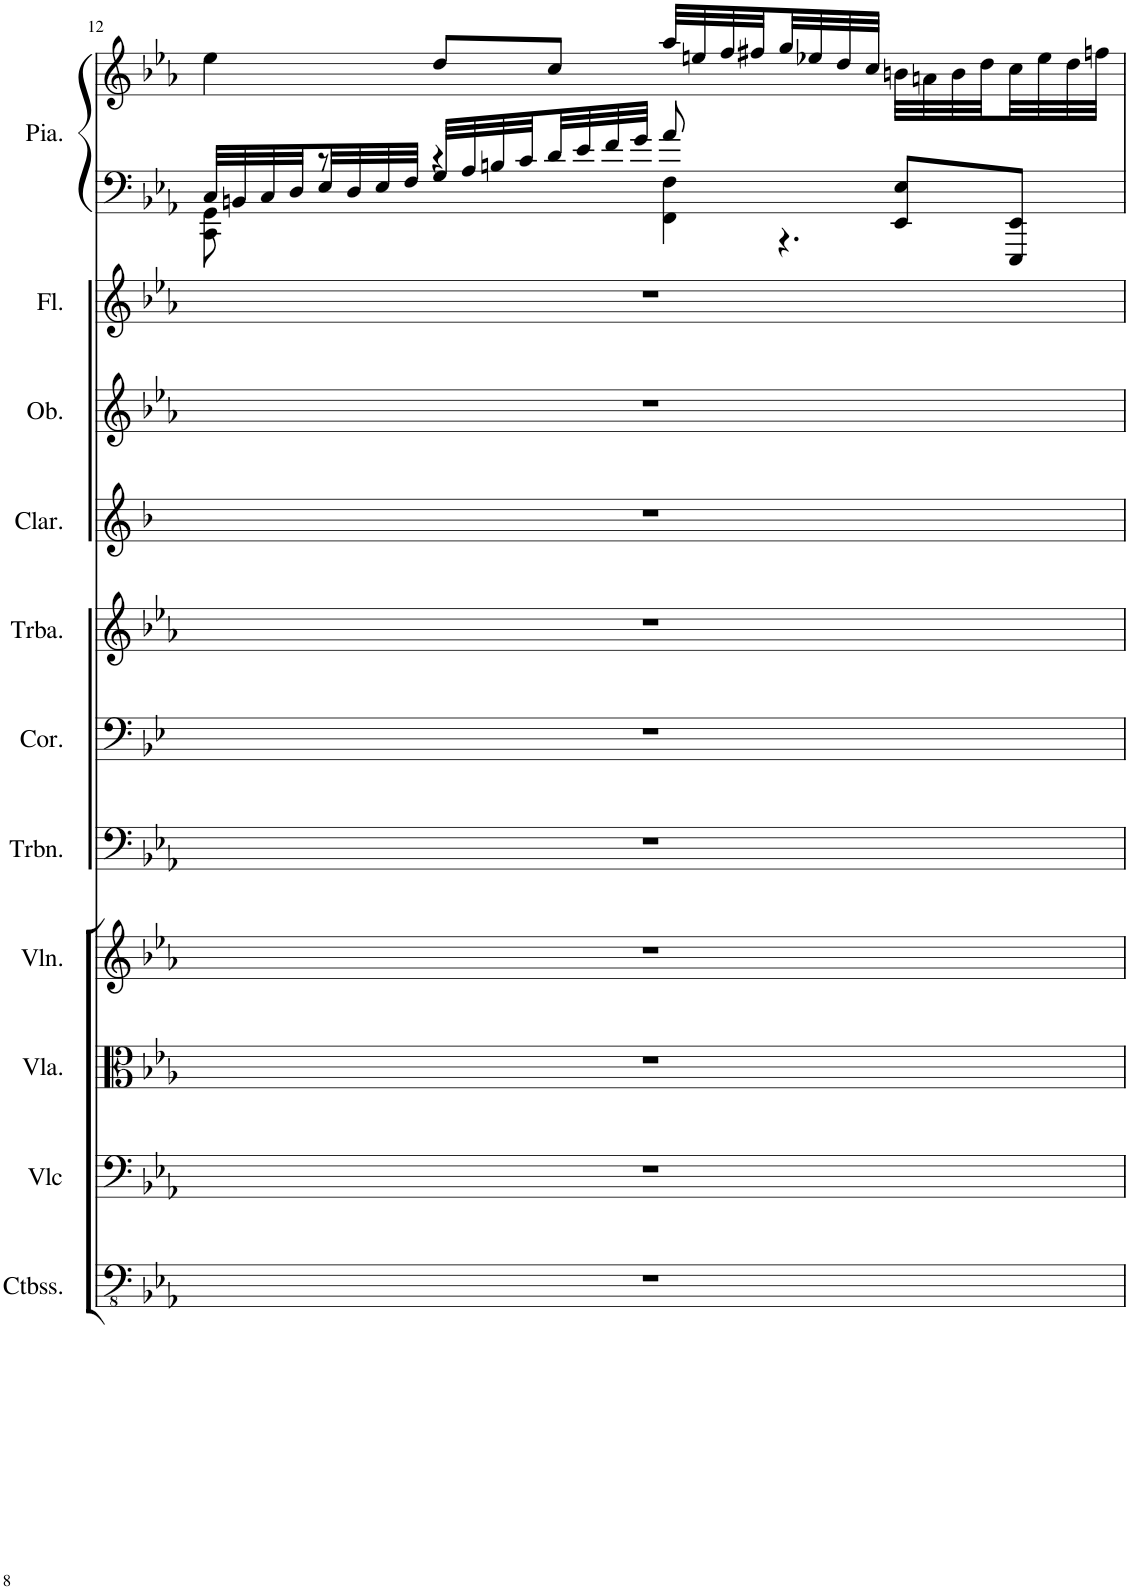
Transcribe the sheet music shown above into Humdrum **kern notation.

**kern	**kern	**kern	**kern	**kern	**kern	**kern	**kern	**kern	**kern	**kern	**kern
*part11	*part10	*part9	*part8	*part7	*part6	*part5	*part4	*part3	*part2	*part1	*part1
*staff12	*staff11	*staff10	*staff9	*staff8	*staff7	*staff6	*staff5	*staff4	*staff3	*staff2	*staff1
*I"Contrabbasso	*I"Violoncello	*I"Viola	*I"Violino	*I"Trombone in Mib	*I"Corno in Fa	*I"Tromba in Do	*I"Clarinetto in Sib	*I"Oboi	*I"Flauti	*I"Pianoforte	*
*I'Ctbss.	*I'Vlc	*I'Vla.	*I'Vln.	*I'Trbn.	*I'Cor.	*I'Trba.	*I'Clar.	*I'Ob.	*I'Fl.	*I'Pia.	*
!!LO:PB:g=z
*clefFv4	*clefF4	*clefC3	*clefG2	*clefF4	*clefF4	*clefG2	*clefG2	*clefG2	*clefG2	*clefF4	*clefG2
*Trd7c12	*	*	*	*	*Trd4c7	*Trd1c2	*Trd1c2	*	*	*	*
*k[b-e-a-]	*k[b-e-a-]	*k[b-e-a-]	*k[b-e-a-]	*k[b-e-a-]	*k[b-e-]	*k[b-e-a-]	*k[b-]	*k[b-e-a-]	*k[b-e-a-]	*k[b-e-a-]	*k[b-e-a-]
*M4/4	*M4/4	*M4/4	*M4/4	*M4/4	*M4/4	*M4/4	*M4/4	*M4/4	*M4/4	*M4/4	*M4/4
=12	=12	=12	=12	=12	=12	=12	=12	=12	=12	=12	=12
*	*	*	*	*	*	*	*	*	*	*^	*
1r	1r	1r	1r	1r	1r	1r	1r	1r	1r	8CC\ 8GG\	32C/LLL	4ee-\
.	.	.	.	.	.	.	.	.	.	.	32BBn/	.
.	.	.	.	.	.	.	.	.	.	.	32C/	.
.	.	.	.	.	.	.	.	.	.	.	32D/	.
.	.	.	.	.	.	.	.	.	.	8r	32E-/	.
.	.	.	.	.	.	.	.	.	.	.	32D/	.
.	.	.	.	.	.	.	.	.	.	.	32E-/	.
.	.	.	.	.	.	.	.	.	.	.	32F/JJJ	.
.	.	.	.	.	.	.	.	.	.	4r	32G/LLL	8dd/L
.	.	.	.	.	.	.	.	.	.	.	32A-/	.
.	.	.	.	.	.	.	.	.	.	.	32Bn/	.
.	.	.	.	.	.	.	.	.	.	.	32c/	.
.	.	.	.	.	.	.	.	.	.	.	32d/	8cc/J
.	.	.	.	.	.	.	.	.	.	.	32e-/	.
.	.	.	.	.	.	.	.	.	.	.	32f/	.
.	.	.	.	.	.	.	.	.	.	.	32g/JJJ	.
.	.	.	.	.	.	.	.	.	.	4FF\ 4F\	8a-/	32aa-/LLL
.	.	.	.	.	.	.	.	.	.	.	.	32een/
.	.	.	.	.	.	.	.	.	.	.	.	32ff/
.	.	.	.	.	.	.	.	.	.	.	.	32ff#X/
.	.	.	.	.	.	.	.	.	.	.	4.r	32gg/
.	.	.	.	.	.	.	.	.	.	.	.	32ee-X/
.	.	.	.	.	.	.	.	.	.	.	.	32dd/
.	.	.	.	.	.	.	.	.	.	.	.	32cc/JJJ
.	.	.	.	.	.	.	.	.	.	8EE-/ 8E-/L	.	32bn\LLL
.	.	.	.	.	.	.	.	.	.	.	.	32an\
.	.	.	.	.	.	.	.	.	.	.	.	32b\
.	.	.	.	.	.	.	.	.	.	.	.	32dd\
.	.	.	.	.	.	.	.	.	.	8EEE-/ 8EE-/J	.	32cc\
.	.	.	.	.	.	.	.	.	.	.	.	32ee-\
.	.	.	.	.	.	.	.	.	.	.	.	32dd\
.	.	.	.	.	.	.	.	.	.	.	.	32ffn\JJJ
*	*	*	*	*	*	*	*	*	*	*v	*v	*
=	=	=	=	=	=	=	=	=	=	=	=
*-	*-	*-	*-	*-	*-	*-	*-	*-	*-	*-	*-
